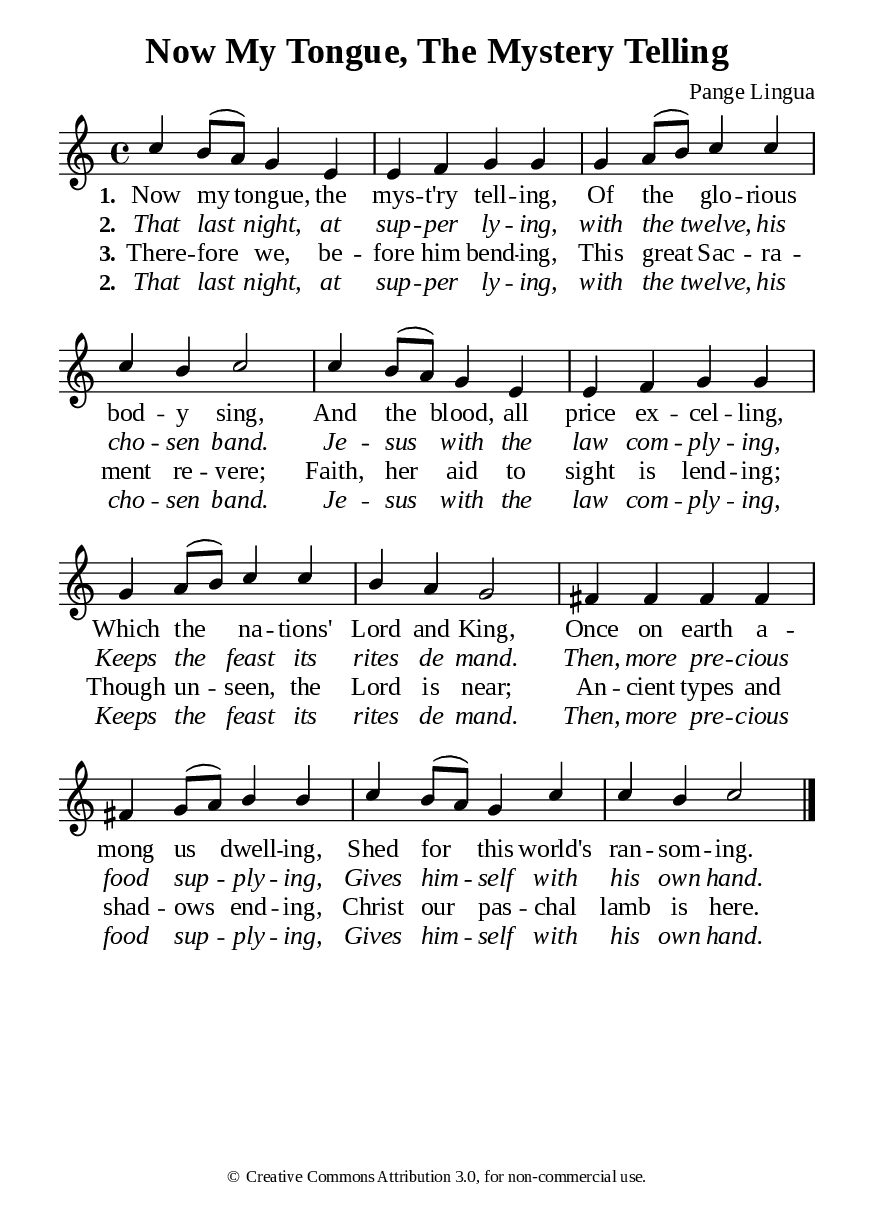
\version "2.18.2"

\header {
  title = "Now My Tongue, The Mystery Telling"
  composer = "Pange Lingua"
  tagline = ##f
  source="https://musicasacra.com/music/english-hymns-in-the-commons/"
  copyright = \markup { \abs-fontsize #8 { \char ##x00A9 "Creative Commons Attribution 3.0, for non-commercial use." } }
}

global= {
  \key c \major
  \time 4/4
  \override Score.BarNumber.break-visibility = ##(#f #f #f)
}

\paper {
  #(set-paper-size "a5")
  top-margin = 10\mm
  bottom-marign = 10\mm
  left-margin = 10\mm
  right-margin = 10\mm
  indent = #0
  #(define fonts
	 (make-pango-font-tree "Liberation Serif"
	 		       "Liberation Serif"
			       "Liberation Serif"
			       (/ 20 20)))
  system-system-spacing = #'((basic-distance . 3) (padding . 3))
}

printItalic = \with {
  \override LyricText.font-shape = #'italic
}

% Verse music
musicVerseSoprano = \relative c'' {
  %{	01	%} c4 b8 (a) g4 e |
  %{	02	%} e f g g |
  %{	03	%} g a8 (b) c4 c |
  %{	04	%} c b c2 |
  %{	05	%} c4 b8 (a) g4 e |
  %{	06	%} e f g g |
  %{	07	%} g a8 (b) c4 c |
  %{	08	%} b a g2 |
  %{	09	%} fis4 fis fis fis |
  %{	10	%} fis4 g8 (a) b4 b |
  %{	11	%} c b8 (a) g4 c |
  %{	12	%} c b c2 \bar "|."
}

% Verse lyrics
verseOne = \lyricmode {
  \set stanza = #"1."
  Now my tongue, the mys -- t'ry tell -- ing,
  Of the glo -- rious bod -- y sing,
  And the blood, all price ex -- cel -- ling,
  Which the na -- tions' Lord and King,
  Once on earth a -- mong us dwell -- ing,
  Shed for this world's ran -- som -- ing.
}

verseTwo = \lyricmode {
  \set stanza = #"2."
  That last night, at sup -- per ly -- ing,
  with the twelve, his cho -- sen band.
  Je -- sus with the law com -- ply -- ing,
  Keeps the feast its rites de mand.
  Then, more pre -- cious food sup -- ply -- ing,
  Gives him -- self with his own hand.
}

verseThree = \lyricmode {
  \set stanza = #"3."
  There -- fore we, be -- fore him bend -- ing,
  This great Sac -- ra -- ment re -- vere;
  Faith, her aid to sight is lend -- ing;
  Though un -- seen, the Lord is near;
  An -- cient types and shad -- ows end -- ing,
  Christ our pas -- chal lamb is here.
}

verseFour = \lyricmode {
  \set stanza = #"4."
  Glo -- ry let us give, and bless -- ing,
  To the Fath -- er and the Son.
  Hon -- or, thanks and praise ad -- dress -- ing
  While e -- ter -- nal a -- ges run,
  And the Spir -- it's pow'r con -- fess -- ing,
  Who from both with both is one.
}

% Layout
\score {
    \new ChoirStaff <<
      \new Staff <<
        \clef "treble"
        \new Voice = "sopranos" { \global \stemUp \slurUp \musicVerseSoprano }
      >>
      \new Lyrics \lyricsto sopranos \verseOne
      \new Lyrics \printItalic \lyricsto sopranos \verseTwo
      \new Lyrics \lyricsto sopranos \verseThree
      \new Lyrics \printItalic \lyricsto sopranos \verseTwo
    >>
}
